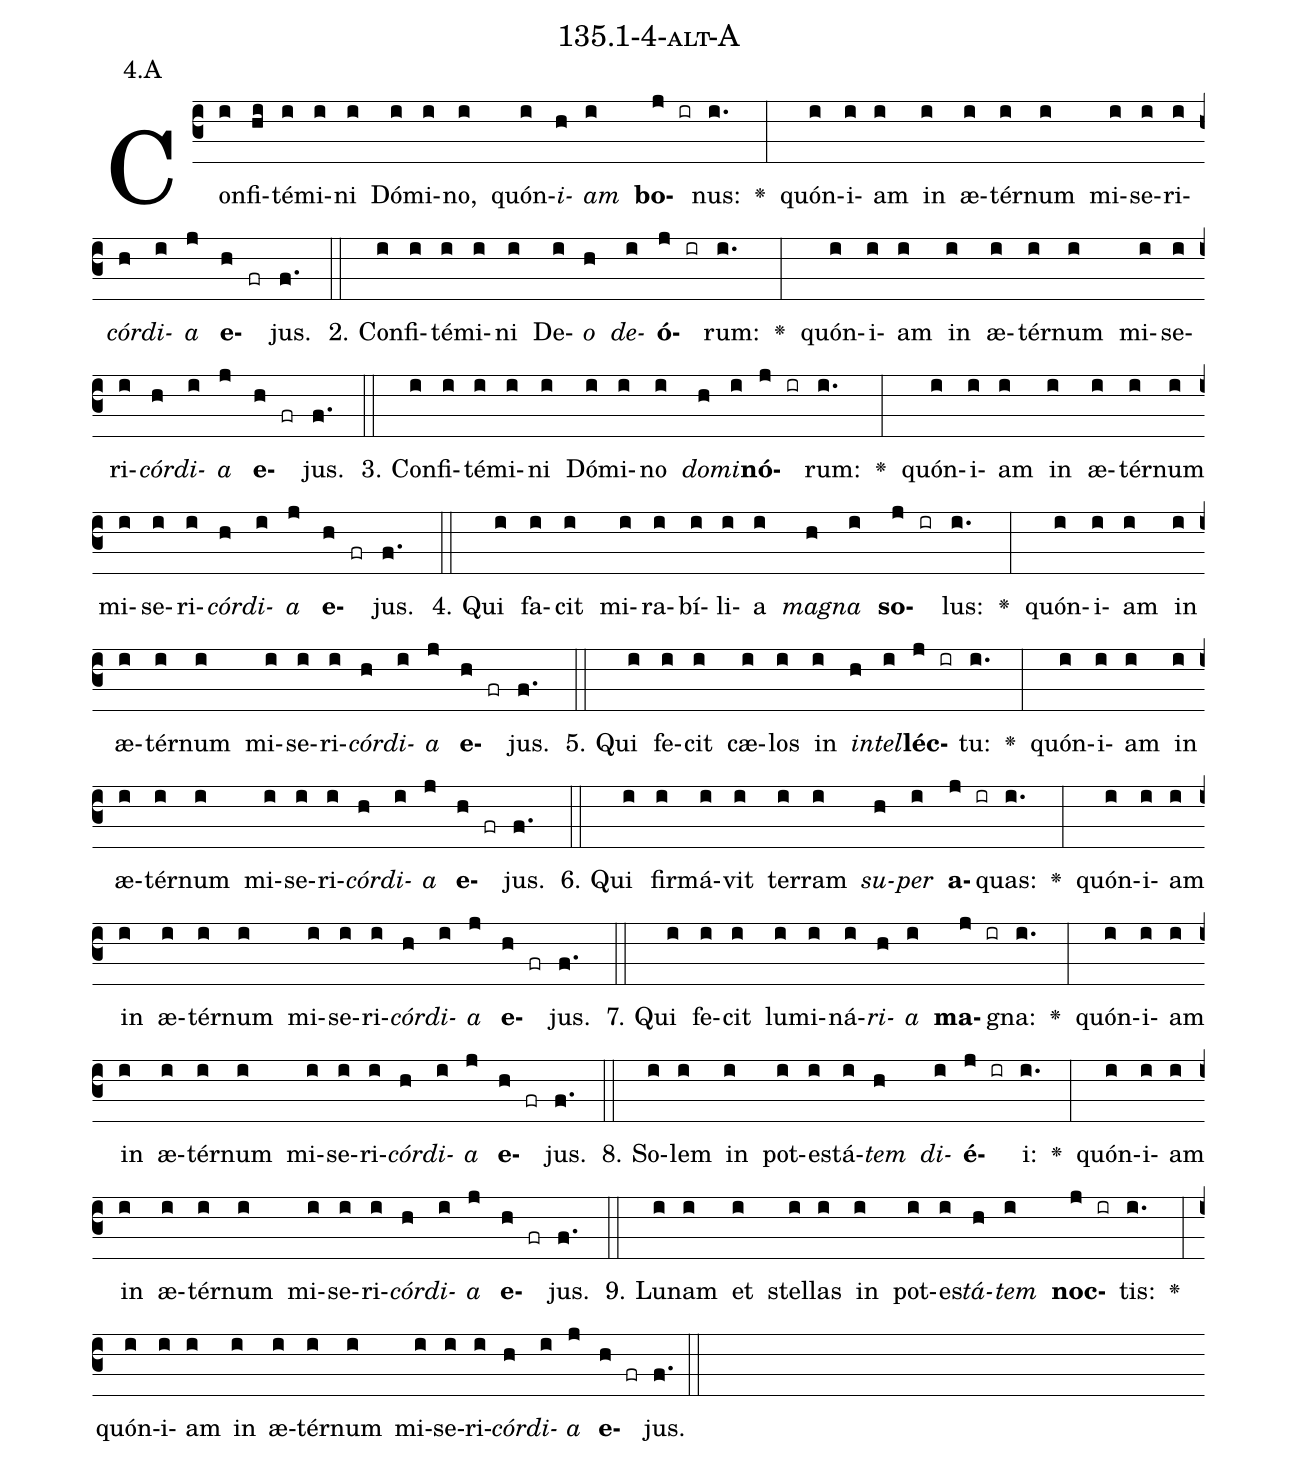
name: 135.1-4-alt-A;
annotation: 4.A;
%%
(c3)Con(i)fi(hi)té(i)mi(i)ni(i) Dó(i)mi(i)no,(i) quón(i)<i>i</i>(h)<i>am</i>(i) <b>bo</b>(j ir)nus:(i.) <v>\greheightstar</v>(:) quón(i)i(i)am(i) in(i) æ(i)tér(i)num(i) mi(i)se(i)ri(i)<i>cór</i>(h)<i>di</i>(i)<i>a</i>(j) <b>e</b>(h fr)jus.(f.) (::)
2. Con(i)fi(i)té(i)mi(i)ni(i) De(i)<i>o</i>(h) <i>de</i>(i)<b>ó</b>(j ir)rum:(i.) <v>\greheightstar</v>(:) quón(i)i(i)am(i) in(i) æ(i)tér(i)num(i) mi(i)se(i)ri(i)<i>cór</i>(h)<i>di</i>(i)<i>a</i>(j) <b>e</b>(h fr)jus.(f.) (::)
3. Con(i)fi(i)té(i)mi(i)ni(i) Dó(i)mi(i)no(i) <i>do</i>(h)<i>mi</i>(i)<b>nó</b>(j ir)rum:(i.) <v>\greheightstar</v>(:) quón(i)i(i)am(i) in(i) æ(i)tér(i)num(i) mi(i)se(i)ri(i)<i>cór</i>(h)<i>di</i>(i)<i>a</i>(j) <b>e</b>(h fr)jus.(f.) (::)
4. Qui(i) fa(i)cit(i) mi(i)ra(i)bí(i)li(i)a(i) <i>ma</i>(h)<i>gna</i>(i) <b>so</b>(j ir)lus:(i.) <v>\greheightstar</v>(:) quón(i)i(i)am(i) in(i) æ(i)tér(i)num(i) mi(i)se(i)ri(i)<i>cór</i>(h)<i>di</i>(i)<i>a</i>(j) <b>e</b>(h fr)jus.(f.) (::)
5. Qui(i) fe(i)cit(i) cæ(i)los(i) in(i) <i>in</i>(h)<i>tel</i>(i)<b>léc</b>(j ir)tu:(i.) <v>\greheightstar</v>(:) quón(i)i(i)am(i) in(i) æ(i)tér(i)num(i) mi(i)se(i)ri(i)<i>cór</i>(h)<i>di</i>(i)<i>a</i>(j) <b>e</b>(h fr)jus.(f.) (::)
6. Qui(i) fir(i)má(i)vit(i) ter(i)ram(i) <i>su</i>(h)<i>per</i>(i) <b>a</b>(j ir)quas:(i.) <v>\greheightstar</v>(:) quón(i)i(i)am(i) in(i) æ(i)tér(i)num(i) mi(i)se(i)ri(i)<i>cór</i>(h)<i>di</i>(i)<i>a</i>(j) <b>e</b>(h fr)jus.(f.) (::)
7. Qui(i) fe(i)cit(i) lu(i)mi(i)ná(i)<i>ri</i>(h)<i>a</i>(i) <b>ma</b>(j ir)gna:(i.) <v>\greheightstar</v>(:) quón(i)i(i)am(i) in(i) æ(i)tér(i)num(i) mi(i)se(i)ri(i)<i>cór</i>(h)<i>di</i>(i)<i>a</i>(j) <b>e</b>(h fr)jus.(f.) (::)
8. So(i)lem(i) in(i) pot(i)es(i)tá(i)<i>tem</i>(h) <i>di</i>(i)<b>é</b>(j ir)i:(i.) <v>\greheightstar</v>(:) quón(i)i(i)am(i) in(i) æ(i)tér(i)num(i) mi(i)se(i)ri(i)<i>cór</i>(h)<i>di</i>(i)<i>a</i>(j) <b>e</b>(h fr)jus.(f.) (::)
9. Lu(i)nam(i) et(i) stel(i)las(i) in(i) pot(i)es(i)<i>tá</i>(h)<i>tem</i>(i) <b>noc</b>(j ir)tis:(i.) <v>\greheightstar</v>(:) quón(i)i(i)am(i) in(i) æ(i)tér(i)num(i) mi(i)se(i)ri(i)<i>cór</i>(h)<i>di</i>(i)<i>a</i>(j) <b>e</b>(h fr)jus.(f.) (::)
